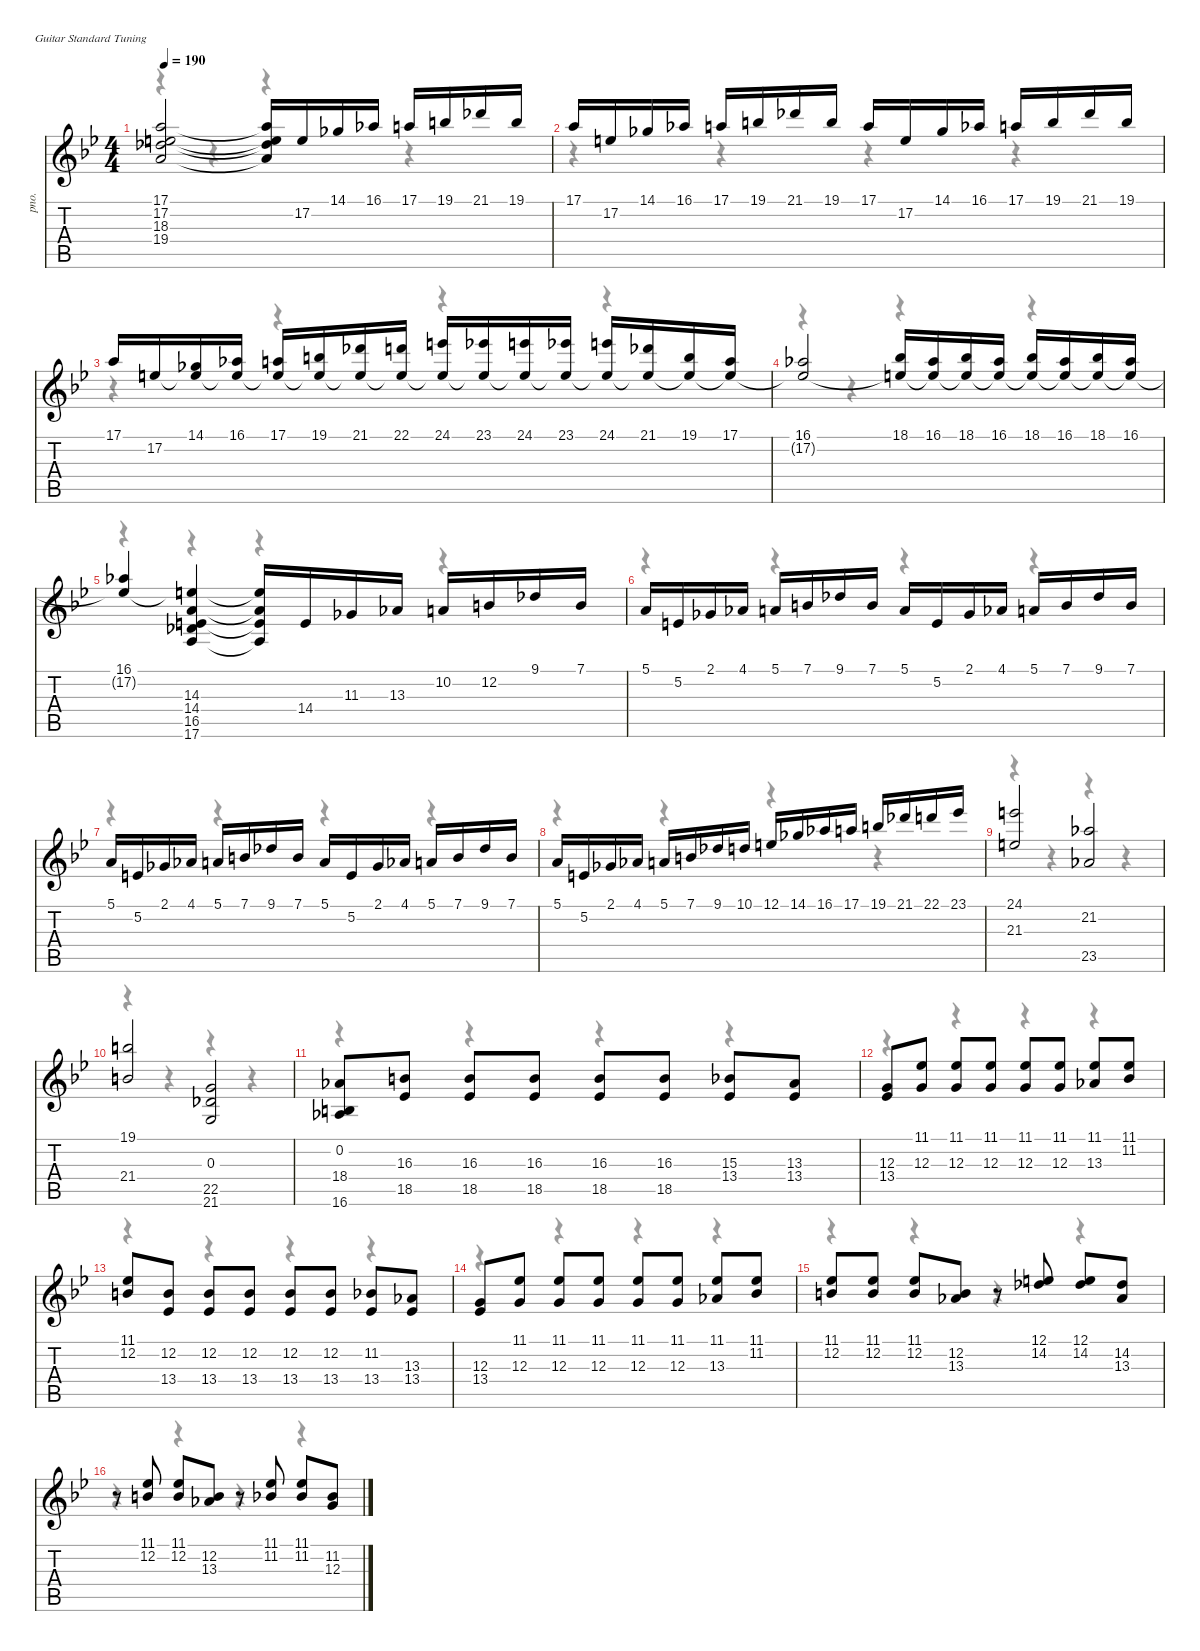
\defaultSystemsLayout 4
\hideDynamics
\bracketExtendMode nobrackets
\otherSystemsTrackNameOrientation horizontal
\track ("Right Hand" "pno.") {instrument acousticgrandpiano}
\staff {score tabs}
\tuning (E4 B3 G3 D3 A2 E2)
\voice
\ts (4 4)
\tempo 190
\clef g2
\ks bb
(17.1{acc forcenatural} 17.2{acc forcenatural} 18.3{acc b} 19.4{acc forcenatural}).2{dy f} (17.1{t acc forcenatural} 17.2{t acc forcenatural} 18.3{t acc b} 19.4{t acc forcenatural}).16 17.2{acc forcenatural}.16 14.1{acc b}.16 16.1{acc b}.16 17.1{acc forcenatural}.16 19.1{acc forcenatural}.16 21.1{acc b}.16 19.1{acc forcenatural}.16 |
17.1{acc forcenatural}.16 17.2{acc forcenatural}.16 14.1{acc b}.16 16.1{acc b}.16 17.1{acc forcenatural}.16 19.1{acc forcenatural}.16 21.1{acc b}.16 19.1{acc forcenatural}.16 17.1{acc forcenatural}.16 17.2{acc forcenatural}.16 14.1{acc b}.16 16.1{acc b}.16 17.1{acc forcenatural}.16 19.1{acc forcenatural}.16 21.1{acc b}.16 19.1{acc forcenatural}.16 |
17.1{acc forcenatural}.16 17.2{acc forcenatural}.16 (14.1{acc b} 17.2{t acc forcenatural}).16 (16.1{acc b} 17.2{t acc forcenatural}).16 (17.1{acc forcenatural} 17.2{t acc forcenatural}).16 (19.1{acc forcenatural} 17.2{t acc forcenatural}).16 (21.1{acc b} 17.2{t acc forcenatural}).16 (22.1{acc forcenatural} 17.2{t acc forcenatural}).16 (24.1{acc forcenatural} 17.2{t acc forcenatural}).16 (23.1{acc b} 17.2{t acc forcenatural}).16 (24.1{acc forcenatural} 17.2{t acc forcenatural}).16 (23.1{acc b} 17.2{t acc forcenatural}).16 (24.1{acc forcenatural} 17.2{t acc forcenatural}).16 (21.1{acc b} 17.2{t acc forcenatural}).16 (19.1{acc forcenatural} 17.2{t acc forcenatural}).16 (17.1{acc forcenatural} 17.2{t acc forcenatural}).16 |
(16.1{acc b} 17.2{t acc forcenatural}).2 (18.1{acc b} 17.2{t acc forcenatural}).16 (16.1{acc b} 17.2{t acc forcenatural}).16 (18.1{acc b} 17.2{t acc forcenatural}).16 (16.1{acc b} 17.2{t acc forcenatural}).16 (18.1{acc b} 17.2{t acc forcenatural}).16 (16.1{acc b} 17.2{t acc forcenatural}).16 (18.1{acc b} 17.2{t acc forcenatural}).16 (16.1{acc b} 17.2{t acc forcenatural}).16 |
(16.1{acc b} 17.2{t acc forcenatural}).4 (14.3{acc forcenatural} 14.4{acc forcenatural} 16.5{acc b} 17.6{acc forcenatural} 17.2{t acc forcenatural}).4 (17.2{t acc forcenatural} 14.3{t acc forcenatural} 14.4{t acc forcenatural} 17.6{t acc forcenatural}).16 14.4{acc forcenatural}.16 11.3{acc b}.16 13.3{acc b}.16 10.2{acc forcenatural}.16 12.2{acc forcenatural}.16 9.1{acc b}.16 7.1{acc forcenatural}.16 |
5.1{acc forcenatural}.16 5.2{acc forcenatural}.16 2.1{acc b}.16 4.1{acc b}.16 5.1{acc forcenatural}.16 7.1{acc forcenatural}.16 9.1{acc b}.16 7.1{acc forcenatural}.16 5.1{acc forcenatural}.16 5.2{acc forcenatural}.16 2.1{acc b}.16 4.1{acc b}.16 5.1{acc forcenatural}.16 7.1{acc forcenatural}.16 9.1{acc b}.16 7.1{acc forcenatural}.16 |
5.1{acc forcenatural}.16 5.2{acc forcenatural}.16 2.1{acc b}.16 4.1{acc b}.16 5.1{acc forcenatural}.16 7.1{acc forcenatural}.16 9.1{acc b}.16 7.1{acc forcenatural}.16 5.1{acc forcenatural}.16 5.2{acc forcenatural}.16 2.1{acc b}.16 4.1{acc b}.16 5.1{acc forcenatural}.16 7.1{acc forcenatural}.16 9.1{acc b}.16 7.1{acc forcenatural}.16 |
5.1{acc forcenatural}.16 5.2{acc forcenatural}.16 2.1{acc b}.16 4.1{acc b}.16 5.1{acc forcenatural}.16 7.1{acc forcenatural}.16 9.1{acc b}.16 10.1{acc forcenatural}.16 12.1{acc forcenatural}.16 14.1{acc b}.16 16.1{acc b}.16 17.1{acc forcenatural}.16 19.1{acc forcenatural}.16 21.1{acc b}.16 22.1{acc forcenatural}.16 23.1{acc b}.16 |
(24.1{acc forcenatural} 21.3{acc forcenatural}).2 (21.2{acc b} 23.5{acc b}).2 |
(19.1{acc forcenatural} 21.4{acc forcenatural}).2 (0.3{acc forcenatural} 22.5{acc forcenatural} 21.6{acc b}).2 |
(0.2{acc forcenatural} 18.4{acc b} 16.6{acc b}).8 (16.3{acc forcenatural} 18.5{acc b}).8 (16.3{acc forcenatural} 18.5{acc b}).8 (16.3{acc forcenatural} 18.5{acc b}).8 (16.3{acc forcenatural} 18.5{acc b}).8 (16.3{acc forcenatural} 18.5{acc b}).8 (15.3{acc b} 13.4{acc b}).8 (13.3{acc b} 13.4{acc b}).8 |
(12.3{acc forcenatural} 13.4{acc b}).8 (11.1{acc b} 12.3{acc forcenatural}).8 (11.1{acc b} 12.3{acc forcenatural}).8 (11.1{acc b} 12.3{acc forcenatural}).8 (11.1{acc b} 12.3{acc forcenatural}).8 (11.1{acc b} 12.3{acc forcenatural}).8 (11.1{acc b} 13.3{acc b}).8 (11.1{acc b} 11.2{acc b}).8 |
(11.1{acc b} 12.2{acc forcenatural}).8 (12.2{acc forcenatural} 13.4{acc b}).8 (12.2{acc forcenatural} 13.4{acc b}).8 (12.2{acc forcenatural} 13.4{acc b}).8 (12.2{acc forcenatural} 13.4{acc b}).8 (12.2{acc forcenatural} 13.4{acc b}).8 (11.2{acc b} 13.4{acc b}).8 (13.3{acc b} 13.4{acc b}).8 |
(12.3{acc forcenatural} 13.4{acc b}).8 (11.1{acc b} 12.3{acc forcenatural}).8 (11.1{acc b} 12.3{acc forcenatural}).8 (11.1{acc b} 12.3{acc forcenatural}).8 (11.1{acc b} 12.3{acc forcenatural}).8 (11.1{acc b} 12.3{acc forcenatural}).8 (11.1{acc b} 13.3{acc b}).8 (11.1{acc b} 11.2{acc b}).8 |
(11.1{acc b} 12.2{acc forcenatural}).8 (11.1{acc b} 12.2{acc forcenatural}).8 (11.1{acc b} 12.2{acc forcenatural}).8 (12.2{acc forcenatural} 13.3{acc b}).8 r.8 (12.1{acc forcenatural} 14.2{acc b}).8 (12.1{acc forcenatural} 14.2{acc b}).8 (14.2{acc b} 13.3{acc b}).8 |
r.8 (11.1{acc b} 12.2{acc forcenatural}).8 (11.1{acc b} 12.2{acc forcenatural}).8 (12.2{acc forcenatural} 13.3{acc b}).8 r.8 (11.1{acc b} 11.2{acc b}).8 (11.1{acc b} 11.2{acc b}).8 (11.2{acc b} 12.3{acc forcenatural}).8
\voice
\clef g2
\ottava regular
\simile none
\ks bb
r.4{dy mf} r.4 r.4 r.4 |
r.4 r.4 r.4 r.4 |
r.4 r.4 r.4 r.4 |
r.4 r.4 r.4 r.4 |
r.4 r.4 r.4 r.4 |
r.4 r.4 r.4 r.4 |
r.4 r.4 r.4 r.4 |
r.4 r.4 r.4 r.4 |
r.4 r.4 r.4 r.4 |
r.4 r.4 r.4 r.4 |
r.4 r.4 r.4 r.4 |
r.4 r.4 r.4 r.4 |
r.4 r.4 r.4 r.4 |
r.4 r.4 r.4 r.4 |
r.4 r.4 r.4 r.4 |
r.4 r.4 r.4 r.4
